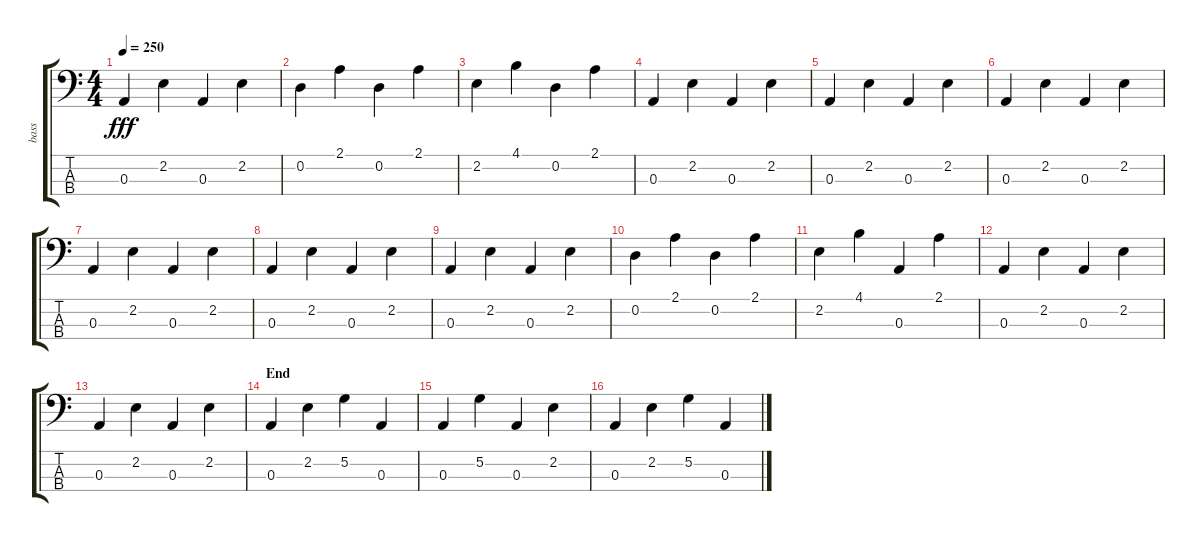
\track ("bass" "bass") {instrument electricguitarmuted}
\staff {score tabs}
\tuning (G2 D2 A1 E1) {hide}
\ts (4 4)
\tempo 250
\clef f4
\ks c
0.3.4{dy fff} 2.2.4 0.3.4 2.2.4 |
0.2.4 2.1.4 0.2.4 2.1.4 |
2.2.4 4.1.4 0.2.4 2.1.4 |
0.3.4 2.2.4 0.3.4 2.2.4 |
0.3.4 2.2.4 0.3.4 2.2.4 |
0.3.4 2.2.4 0.3.4 2.2.4 |
0.3.4 2.2.4 0.3.4 2.2.4 |
0.3.4 2.2.4 0.3.4 2.2.4 |
0.3.4 2.2.4 0.3.4 2.2.4 |
0.2.4 2.1.4 0.2.4 2.1.4 |
2.2.4 4.1.4 0.3.4 2.1.4 |
0.3.4 2.2.4 0.3.4 2.2.4 |
0.3.4 2.2.4 0.3.4 2.2.4 |
\section ("" "End")
0.3.4 2.2.4 5.2.4 0.3.4 |
0.3.4 5.2.4 0.3.4 2.2.4 |
0.3.4 2.2.4 5.2.4 0.3.4
